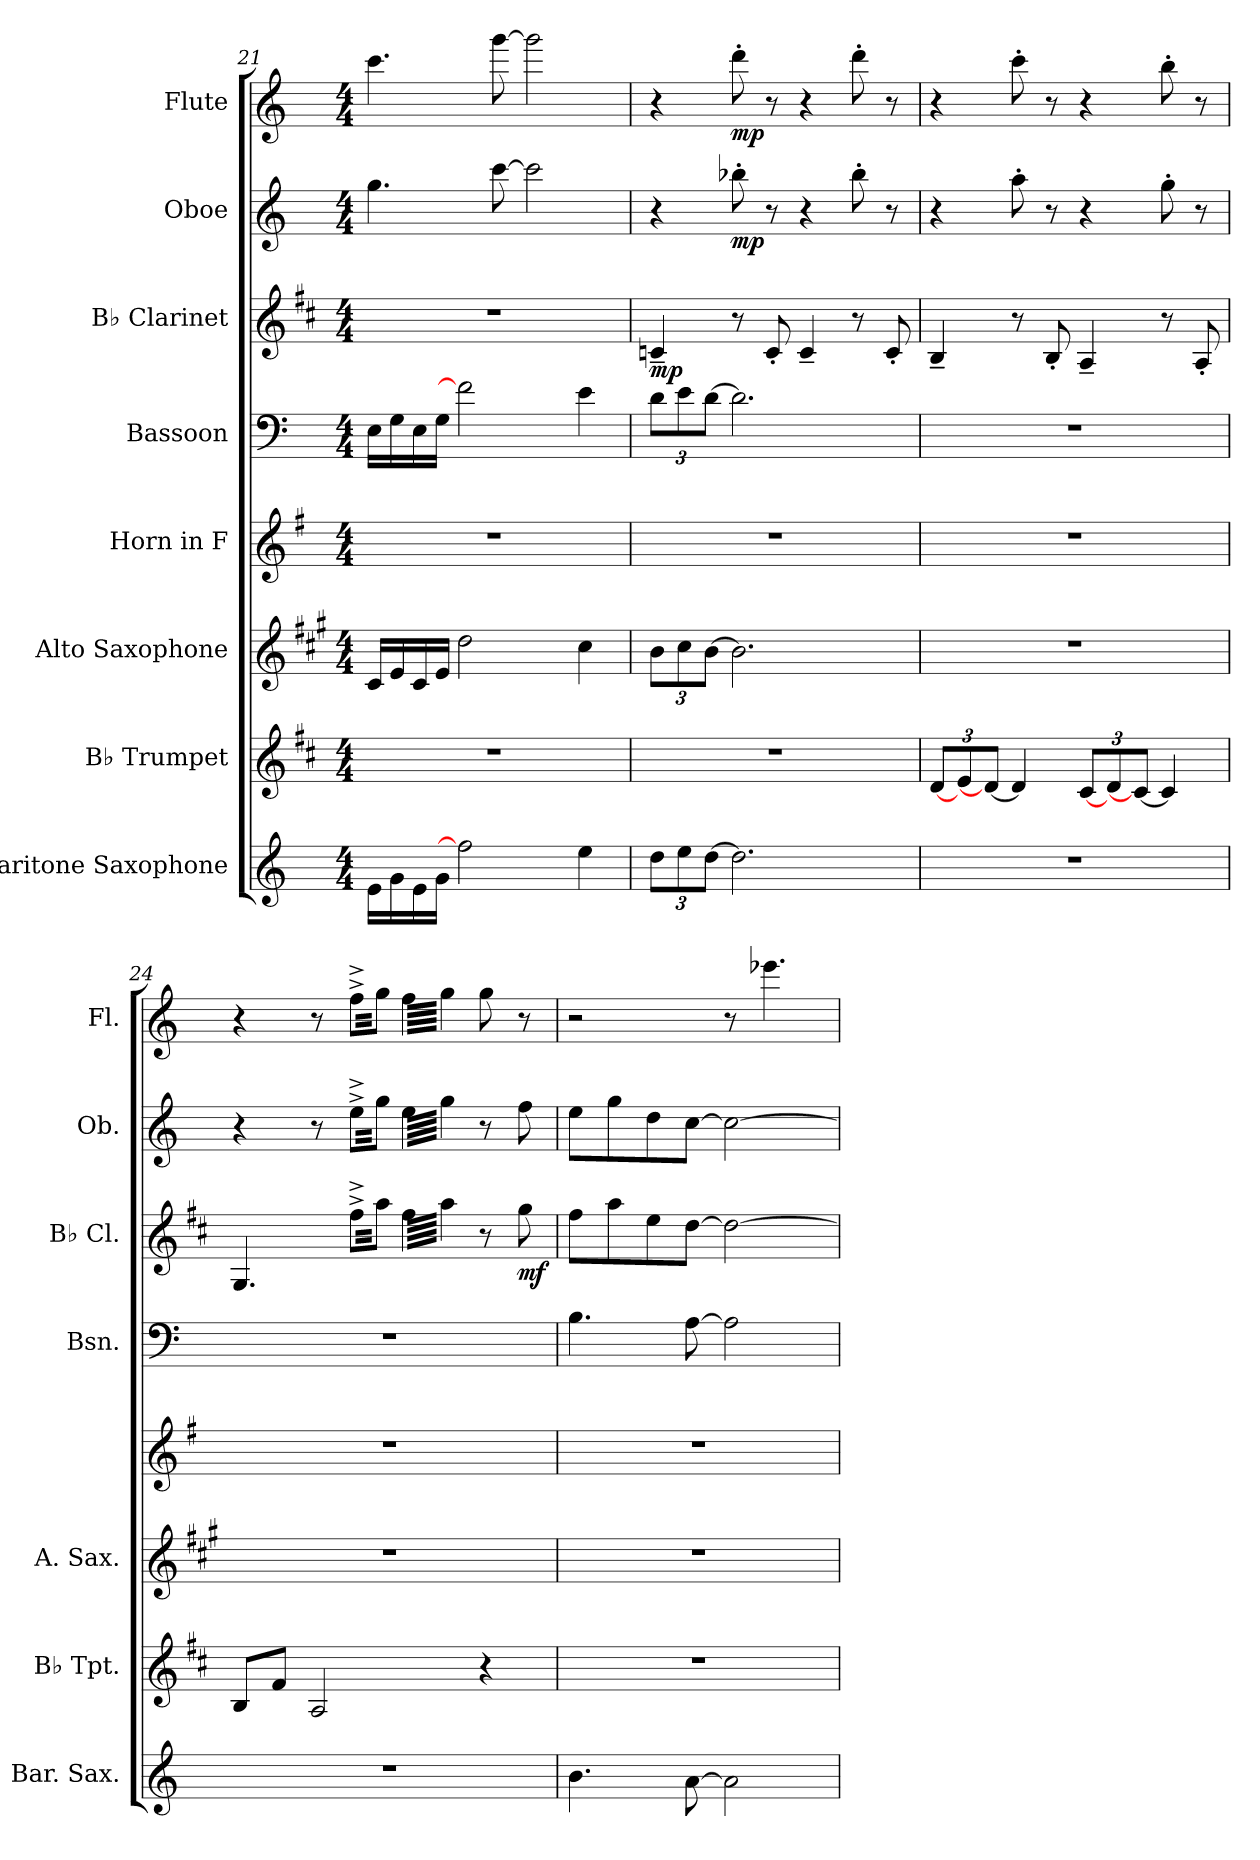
**kern	**kern	**kern	**kern	**kern	**kern	**dynam	**kern	**dynam	**kern	**dynam
*part8	*part7	*part6	*part5	*part4	*part3	*part3	*part2	*part2	*part1	*part1
*staff8	*staff7	*staff6	*staff5	*staff4	*staff3	*staff3	*staff2	*staff2	*staff1	*staff1
*I"Baritone Saxophone	*I"B♭ Trumpet	*I"Alto Saxophone	*I"Horn in F	*I"Bassoon	*I"B♭ Clarinet	*	*I"Oboe	*	*I"Flute	*
*I'Bar. Sax.	*I'B♭ Tpt.	*I'A. Sax.	*	*I'Bsn.	*I'B♭ Cl.	*	*I'Ob.	*	*I'Fl.	*
*clefG2	*clefG2	*clefG2	*clefG2	*clefF4	*clefG2	*	*clefG2	*	*clefG2	*
*ITrd12c21	*ITrd1c2	*ITrd5c9	*ITrd4c7	*	*ITrd1c2	*	*	*	*	*
*k[]	*k[]	*k[]	*k[]	*k[]	*k[]	*	*k[]	*	*k[]	*
*M4/4	*M4/4	*M4/4	*M4/4	*M4/4	*M4/4	*	*M4/4	*	*M4/4	*
=21	=21	=21	=21	=21	=21	=21	=21	=21	=21	=21
16E\LL	1r	16E/LL	1r	16E\LL	1r	.	4.gg\	.	4.ccc\	.
16G\	.	16G/	.	16G\	.	.	.	.	.	.
16E\	.	16E/	.	16E\	.	.	.	.	.	.
16G\JJ	.	16G/JJ	.	16G\JJ	.	.	.	.	.	.
2f\]	.	2f\	.	2f\]	.	.	.	.	.	.
.	.	.	.	.	.	.	[8ccc\	.	[8ggg\	.
.	.	.	.	.	.	.	2ccc\]	.	2ggg\]	.
4e\	.	4e\	.	4e\	.	.	.	.	.	.
=22	=22	=22	=22	=22	=22	=22	=22	=22	=22	=22
*Xbrackettup	*	*Xbrackettup	*	*Xbrackettup	*	*	*	*	*	*
!	!	!	!	!	!	!LO:DY:b	!	!	!	!
12d\L	1r	12d\L	1r	12d\L	4B-X~/	mp	4r	.	4r	.
12e\	.	12e\	.	12e\	.	.	.	.	.	.
[12d\J	.	[12d\J	.	[12d\J	.	.	.	.	.	.
!	!	!	!	!	!	!	!	!LO:DY:b	!	!LO:DY:b
2.d\]	.	2.d\]	.	2.d\]	8r	.	8bb-X'\	mp	8ddd'\	mp
.	.	.	.	.	8B-'/	.	8r	.	8r	.
.	.	.	.	.	4B-~/	.	4r	.	4r	.
.	.	.	.	.	8r	.	8bb-'\	.	8ddd'\	.
.	.	.	.	.	8B-'/	.	8r	.	8r	.
=23	=23	=23	=23	=23	=23	=23	=23	=23	=23	=23
*	*Xbrackettup	*	*	*	*	*	*	*	*	*
1r	[12c/L	1r	1r	1r	4A~/	.	4r	.	4r	.
.	12d/	.	.	.	.	.	.	.	.	.
.	12c/J_	.	.	.	.	.	.	.	.	.
.	4c/]	.	.	.	8r	.	8aa'\	.	8ccc'\	.
.	.	.	.	.	8A'/	.	8r	.	8r	.
.	[12B/L	.	.	.	4G~/	.	4r	.	4r	.
.	12c/	.	.	.	.	.	.	.	.	.
.	12B/J_	.	.	.	.	.	.	.	.	.
.	4B/]	.	.	.	8r	.	8gg'\	.	8bb'\	.
.	.	.	.	.	8G'/	.	8r	.	8r	.
!!LO:PB:g=z
=24	=24	=24	=24	=24	=24	=24	=24	=24	=24	=24
1r	8A/L	1r	1r	1r	4.F/	.	4r	.	4r	.
.	8e/J	.	.	.	.	.	.	.	.	.
.	2G/	.	.	.	.	.	8r	.	8r	.
*	*	*	*	*	*tremolo	*	*	*	*	*
*	*	*	*	*	*	*	*tremolo	*	*	*
*	*	*	*	*	*	*	*	*	*tremolo	*
.	.	.	.	.	32ee^\LLL	.	32ee^\LLL	.	32ff^\LLL	.
.	.	.	.	.	32gg\	.	32gg\	.	32gg\	.
.	.	.	.	.	32ee^\	.	32ee^\	.	32ff^\	.
.	.	.	.	.	32gg\JJJ	.	32gg\JJJ	.	32gg\JJJ	.
.	.	.	.	.	64ee\LLLL	.	64ee\LLLL	.	64ff\LLLL	.
.	.	.	.	.	64gg\	.	64gg\	.	64gg\	.
.	.	.	.	.	64ee\	.	64ee\	.	64ff\	.
.	.	.	.	.	64gg\	.	64gg\	.	64gg\	.
.	.	.	.	.	64ee\	.	64ee\	.	64ff\	.
.	.	.	.	.	64gg\	.	64gg\	.	64gg\	.
.	.	.	.	.	64ee\	.	64ee\	.	64ff\	.
.	.	.	.	.	64gg\	.	64gg\	.	64gg\	.
.	.	.	.	.	64ee\	.	64ee\	.	64ff\	.
.	.	.	.	.	64gg\	.	64gg\	.	64gg\	.
.	.	.	.	.	64ee\	.	64ee\	.	64ff\	.
.	.	.	.	.	64gg\	.	64gg\	.	64gg\	.
.	.	.	.	.	64ee\	.	64ee\	.	64ff\	.
.	.	.	.	.	64gg\	.	64gg\	.	64gg\	.
.	.	.	.	.	64ee\	.	64ee\	.	64ff\	.
.	.	.	.	.	64gg\JJJJ	.	64gg\JJJJ	.	64gg\JJJJ	.
*	*	*	*	*	*	*	*	*	*Xtremolo	*
*	*	*	*	*	*	*	*Xtremolo	*	*	*
*	*	*	*	*	*Xtremolo	*	*	*	*	*
.	4r	.	.	.	8r	.	8r	.	8gg\	.
.	.	.	.	.	.	.	.	.	.	.
.	.	.	.	.	.	.	.	.	.	.
.	.	.	.	.	.	.	.	.	.	.
.	.	.	.	.	.	.	.	.	.	.
.	.	.	.	.	.	.	.	.	.	.
.	.	.	.	.	.	.	.	.	.	.
.	.	.	.	.	.	.	.	.	.	.
!	!	!	!	!	!	!LO:DY:b	!	!	!	!
.	.	.	.	.	8ff\	mf	8ff\	.	8r	.
=25	=25	=25	=25	=25	=25	=25	=25	=25	=25	=25
4.B\	1r	1r	1r	4.B\	8ee\L	.	8ee\L	.	2r	.
.	.	.	.	.	8gg\	.	8gg\	.	.	.
.	.	.	.	.	8dd\	.	8dd\	.	.	.
[8A\	.	.	.	[8A\	[8cc\J	.	[8cc\J	.	.	.
2A\]	.	.	.	2A\]	2cc\_	.	2cc\_	.	8r	.
.	.	.	.	.	.	.	.	.	4.eee-X\	.
=	=	=	=	=	=	=	=	=	=	=
*-	*-	*-	*-	*-	*-	*-	*-	*-	*-	*-
